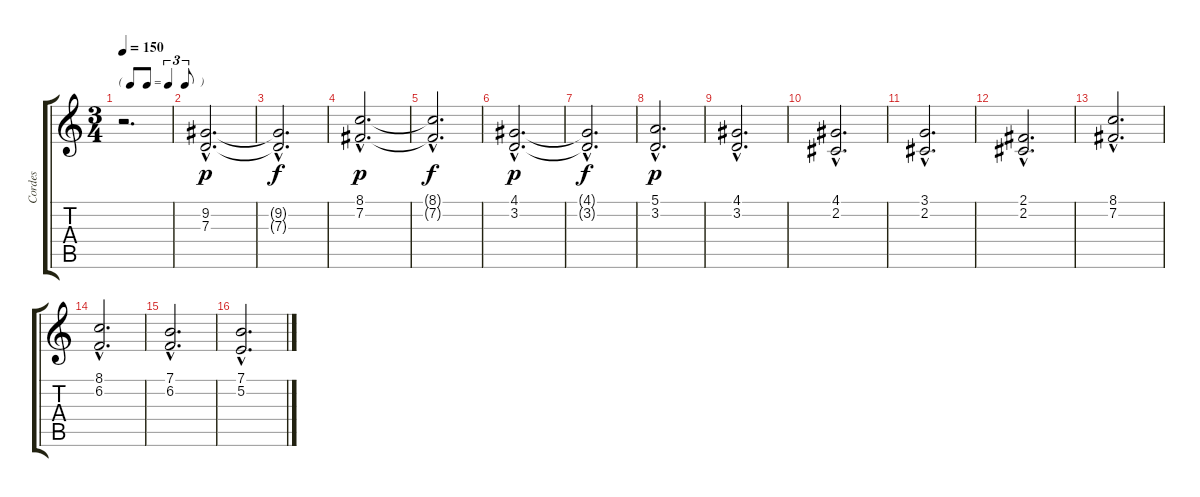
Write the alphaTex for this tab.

\track ("Cordes" "Cordes") {instrument stringensemble1}
\staff {score tabs}
\tuning (E4 B3 G3 D3 A2 E2) {hide}
\ts (3 4)
\tf triplet8th
\tempo 150
\clef g2
\ks c
r.2{d dy p instrument stringensemble1} |
(9.2{hac} 7.3{hac}).2{d} |
(9.2{hac t} 7.3{hac t}).2{d dy f} |
(8.1{hac} 7.2{hac}).2{d dy p} |
(8.1{hac t} 7.2{hac t}).2{d dy f} |
(4.1{hac} 3.2{hac}).2{d dy p} |
(4.1{hac t} 3.2{hac t}).2{d dy f} |
(5.1{hac} 3.2{hac}).2{d dy p} |
(4.1{hac} 3.2{hac}).2{d} |
(4.1{hac} 2.2{hac}).2{d} |
(3.1{hac} 2.2{hac}).2{d} |
(2.1{hac} 2.2{hac}).2{d} |
(8.1{hac} 7.2{hac}).2{d} |
(8.1{hac} 6.2{hac}).2{d} |
(7.1{hac} 6.2{hac}).2{d} |
(7.1{hac} 5.2{hac}).2{d}
